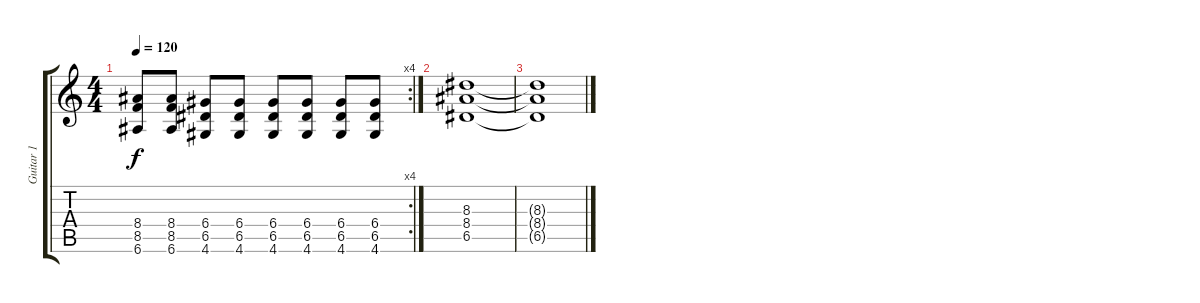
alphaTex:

\track ("Guitar 1" "Guitar 1") {instrument overdrivenguitar}
\staff {score tabs}
\tuning (E4 B3 G3 D3 A2 E2) {hide}
\rc 4
\ts (4 4)
\tempo 120
\clef g2
\ks c
(8.4 8.5 6.6).8{dy f} (8.4 8.5 6.6).8 (6.4 6.5 4.6).8 (6.4 6.5 4.6).8 (6.4 6.5 4.6).8 (6.4 6.5 4.6).8 (6.4 6.5 4.6).8 (6.4 6.5 4.6).8 |
(8.3 8.4 6.5).1 |
(8.3{t} 8.4{t} 6.5{t}).1
